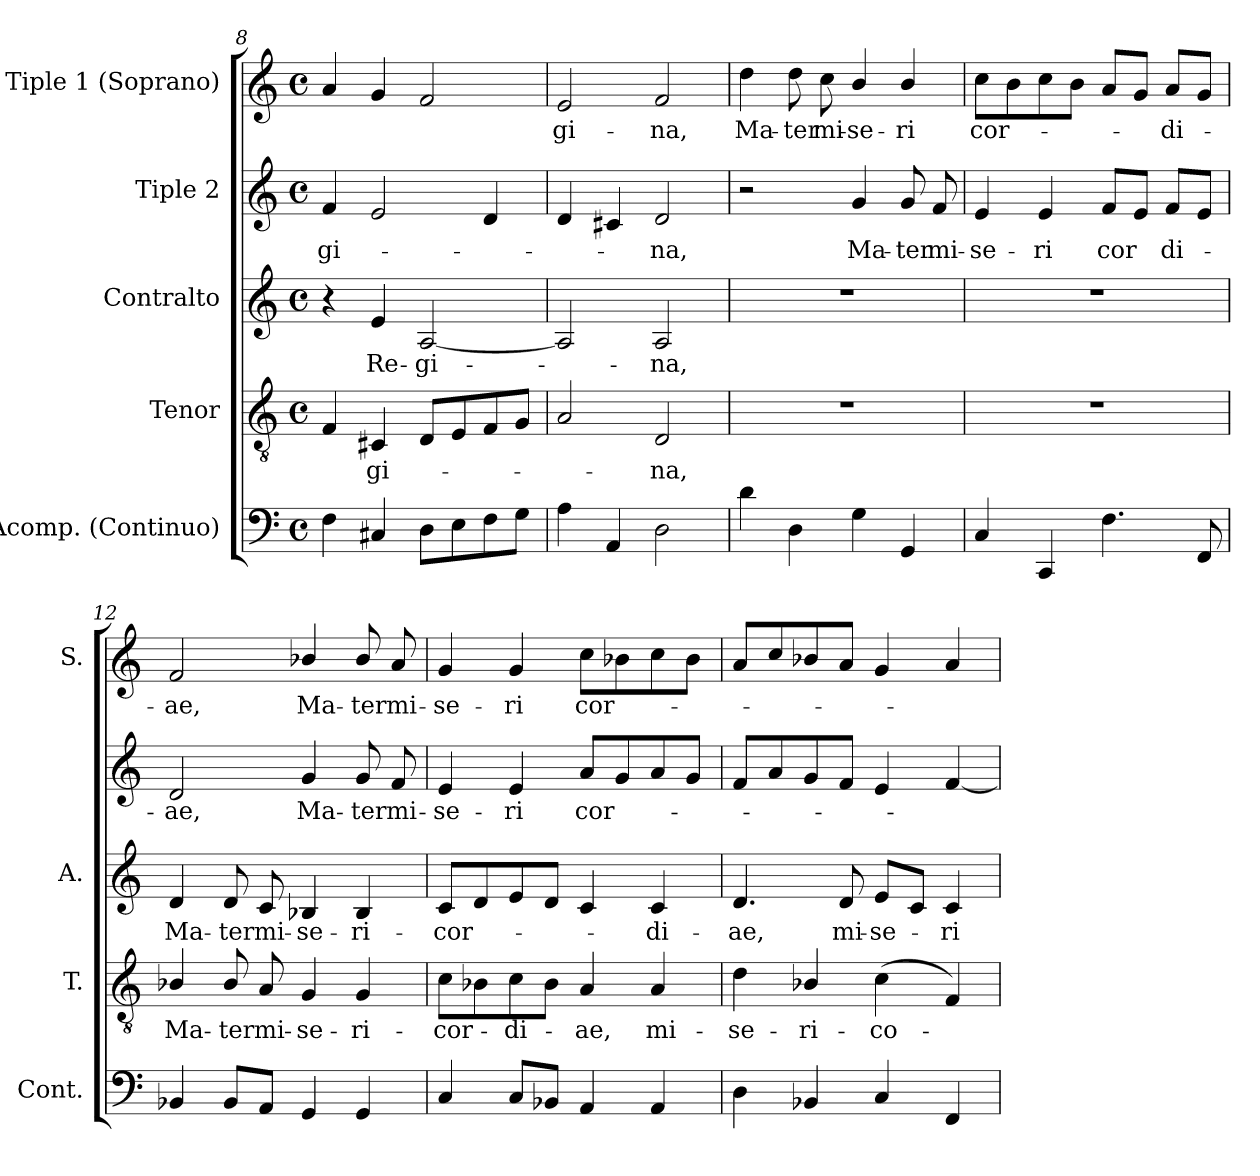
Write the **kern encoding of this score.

**kern	**kern	**text	**kern	**text	**kern	**text	**kern	**text
*part5	*part4	*part4	*part3	*part3	*part2	*part2	*part1	*part1
*staff5	*staff4	*staff4	*staff3	*staff3	*staff2	*staff2	*staff1	*staff1
*I"Acomp. (Continuo)	*I"Tenor	*	*I"Contralto	*	*I"Tiple 2	*	*I"Tiple 1 (Soprano)	*
*I'Cont.	*I'T.	*	*I'A.	*	*	*	*I'S.	*
*clefF4	*clefGv2	*	*clefG2	*	*clefG2	*	*clefG2	*
*	*ITrd7c12	*	*	*	*	*	*	*
*k[]	*k[]	*	*k[]	*	*k[]	*	*k[]	*
*C:	*C:	*	*C:	*	*C:	*	*C:	*
*M4/4	*M4/4	*	*M4/4	*	*M4/4	*	*M4/4	*
*met(c)	*met(c)	*	*met(c)	*	*met(c)	*	*met(c)	*
=8	=8	=8	=8	=8	=8	=8	=8	=8
!	!	!	!	!	!	!LO:LY:b:color=#000000	!	!
4Fi\	4FFi/	.	4r	.	4fi/	-gi-	4ai/	.
!	!	!LO:LY:b:color=#000000	!	!	!	!	!	!
!	!	!	!	!LO:LY:b:color=#000000	!	!	!	!
4C#Xi/	4CC#Xi/	-gi-	4ei/	Re-	2ei/	.	4gi/	.
!	!	!	!	!LO:LY:b:color=#000000	!	!	!	!
8Di\L	8DDi/L	.	[2Ai/	-gi-	.	.	2fi/	.
8Ei\	8EEi/	.	.	.	.	.	.	.
8Fi\	8FFi/	.	.	.	4di/	.	.	.
8Gi\J	8GGi/J	.	.	.	.	.	.	.
=9	=9	=9	=9	=9	=9	=9	=9	=9
!	!	!	!	!	!	!	!	!LO:LY:b:color=#000000
4Ai\	2AAi/	.	2Ai/]	.	4di/	.	2ei/	-gi-
4AAi/	.	.	.	.	4c#Xi/	.	.	.
!	!	!LO:LY:b:color=#000000	!	!	!	!	!	!
!	!	!	!	!LO:LY:b:color=#000000	!	!	!	!
!	!	!	!	!	!	!LO:LY:b:color=#000000	!	!
!	!	!	!	!	!	!	!	!LO:LY:b:color=#000000
2Di\	2DDi/	-na,	2Ai/	-na,	2di/	-na,	2fi/	-na,
=10	=10	=10	=10	=10	=10	=10	=10	=10
!	!	!	!	!	!	!	!	!LO:LY:b:color=#000000
4di\	1r	.	1r	.	2r	.	4ddi\	Ma-
!	!	!	!	!	!	!	!	!LO:LY:b:color=#000000
4Di\	.	.	.	.	.	.	8ddi\	-ter
!	!	!	!	!	!	!	!	!LO:LY:b:color=#000000
.	.	.	.	.	.	.	8cci\	mi-
!	!	!	!	!	!	!LO:LY:b:color=#000000	!	!
!	!	!	!	!	!	!	!	!LO:LY:b:color=#000000
4Gi\	.	.	.	.	4gi/	Ma-	4bi/	-se-
!	!	!	!	!	!	!LO:LY:b:color=#000000	!	!
!	!	!	!	!	!	!	!	!LO:LY:b:color=#000000
4GGi/	.	.	.	.	8gi/	-ter	4bi/	-ri
!	!	!	!	!	!	!LO:LY:b:color=#000000	!	!
.	.	.	.	.	8fi/	mi-	.	.
!!LO:PB:g=z
=11	=11	=11	=11	=11	=11	=11	=11	=11
!	!	!	!	!	!	!LO:LY:b:color=#000000	!	!
!	!	!	!	!	!	!	!	!LO:LY:b:color=#000000
4Ci/	1r	.	1r	.	4ei/	-se-	8cci\L	cor-
.	.	.	.	.	.	.	8bi\	.
!	!	!	!	!	!	!LO:LY:b:color=#000000	!	!
4CCi/	.	.	.	.	4ei/	-ri	8cci\	.
.	.	.	.	.	.	.	8bi\J	.
!	!	!	!	!	!	!LO:LY:b:color=#000000	!	!
4.Fi\	.	.	.	.	8fi/L	cor	8ai/L	.
.	.	.	.	.	8ei/J	.	8gi/J	.
!	!	!	!	!	!	!LO:LY:b:color=#000000	!	!
!	!	!	!	!	!	!	!	!LO:LY:b:color=#000000
.	.	.	.	.	8fi/L	di-	8ai/L	-di-
8FFi/	.	.	.	.	8ei/J	.	8gi/J	.
=12	=12	=12	=12	=12	=12	=12	=12	=12
!	!	!LO:LY:b:color=#000000	!	!	!	!	!	!
!	!	!	!	!LO:LY:b:color=#000000	!	!	!	!
!	!	!	!	!	!	!LO:LY:b:color=#000000	!	!
!	!	!	!	!	!	!	!	!LO:LY:b:color=#000000
4BB-Xi/	4BB-Xi/	Ma-	4di/	Ma-	2di/	-ae,	2fi/	-ae,
!	!	!LO:LY:b:color=#000000	!	!	!	!	!	!
!	!	!	!	!LO:LY:b:color=#000000	!	!	!	!
8BB-i/L	8BB-i/	-ter	8di/	-ter	.	.	.	.
!	!	!LO:LY:b:color=#000000	!	!	!	!	!	!
!	!	!	!	!LO:LY:b:color=#000000	!	!	!	!
8AAi/J	8AAi/	mi-	8ci/	mi-	.	.	.	.
!	!	!LO:LY:b:color=#000000	!	!	!	!	!	!
!	!	!	!	!LO:LY:b:color=#000000	!	!	!	!
!	!	!	!	!	!	!LO:LY:b:color=#000000	!	!
!	!	!	!	!	!	!	!	!LO:LY:b:color=#000000
4GGi/	4GGi/	-se-	4B-Xi/	-se-	4gi/	Ma-	4b-Xi/	Ma-
!	!	!LO:LY:b:color=#000000	!	!	!	!	!	!
!	!	!	!	!LO:LY:b:color=#000000	!	!	!	!
!	!	!	!	!	!	!LO:LY:b:color=#000000	!	!
!	!	!	!	!	!	!	!	!LO:LY:b:color=#000000
4GGi/	4GGi/	-ri-	4B-i/	-ri-	8gi/	-ter	8b-i/	-ter
!	!	!	!	!	!	!LO:LY:b:color=#000000	!	!
!	!	!	!	!	!	!	!	!LO:LY:b:color=#000000
.	.	.	.	.	8fi/	mi-	8ai/	mi-
=13	=13	=13	=13	=13	=13	=13	=13	=13
!	!	!LO:LY:b:color=#000000	!	!	!	!	!	!
!	!	!	!	!LO:LY:b:color=#000000	!	!	!	!
!	!	!	!	!	!	!LO:LY:b:color=#000000	!	!
!	!	!	!	!	!	!	!	!LO:LY:b:color=#000000
4Ci/	8Ci\L	-cor-	8ci/L	-cor-	4ei/	-se-	4gi/	-se-
.	8BB-Xi\	.	8di/	.	.	.	.	.
!	!	!LO:LY:b:color=#000000	!	!	!	!	!	!
!	!	!	!	!	!	!LO:LY:b:color=#000000	!	!
!	!	!	!	!	!	!	!	!LO:LY:b:color=#000000
8Ci/L	8Ci\	-di-	8ei/	.	4ei/	-ri	4gi/	-ri
8BB-Xi/J	8BB-i\J	.	8di/J	.	.	.	.	.
!	!	!LO:LY:b:color=#000000	!	!	!	!	!	!
!	!	!	!	!	!	!LO:LY:b:color=#000000	!	!
!	!	!	!	!	!	!	!	!LO:LY:b:color=#000000
4AAi/	4AAi/	-ae,	4ci/	.	8ai/L	cor-	8cci\L	cor-
.	.	.	.	.	8gi/	.	8b-Xi\	.
!	!	!LO:LY:b:color=#000000	!	!	!	!	!	!
!	!	!	!	!LO:LY:b:color=#000000	!	!	!	!
4AAi/	4AAi/	mi-	4ci/	-di-	8ai/	.	8cci\	.
.	.	.	.	.	8gi/J	.	8b-i\J	.
=14	=14	=14	=14	=14	=14	=14	=14	=14
!	!	!LO:LY:b:color=#000000	!	!	!	!	!	!
!	!	!	!	!LO:LY:b:color=#000000	!	!	!	!
4Di\	4Di\	-se-	4.di/	-ae,	8fi/L	.	8ai/L	.
.	.	.	.	.	8ai/	.	8cci/	.
!	!	!LO:LY:b:color=#000000	!	!	!	!	!	!
4BB-Xi/	4BB-Xi/	-ri-	.	.	8gi/	.	8b-Xi/	.
!	!	!	!	!LO:LY:b:color=#000000	!	!	!	!
.	.	.	8di/	mi-	8fi/J	.	8ai/J	.
!	!	!LO:LY:b:color=#000000	!	!	!	!	!	!
!	!	!	!	!LO:LY:b:color=#000000	!	!	!	!
4Ci/	(4Ci\	-co-	8ei/L	-se-	4ei/	.	4gi/	.
.	.	.	8ci/J	.	.	.	.	.
!	!	!	!	!LO:LY:b:color=#000000	!	!	!	!
4FFi/	4FFi/)	.	4ci/	-ri-	[4fi/	.	4ai/	.
=	=	=	=	=	=	=	=	=
*-	*-	*-	*-	*-	*-	*-	*-	*-
